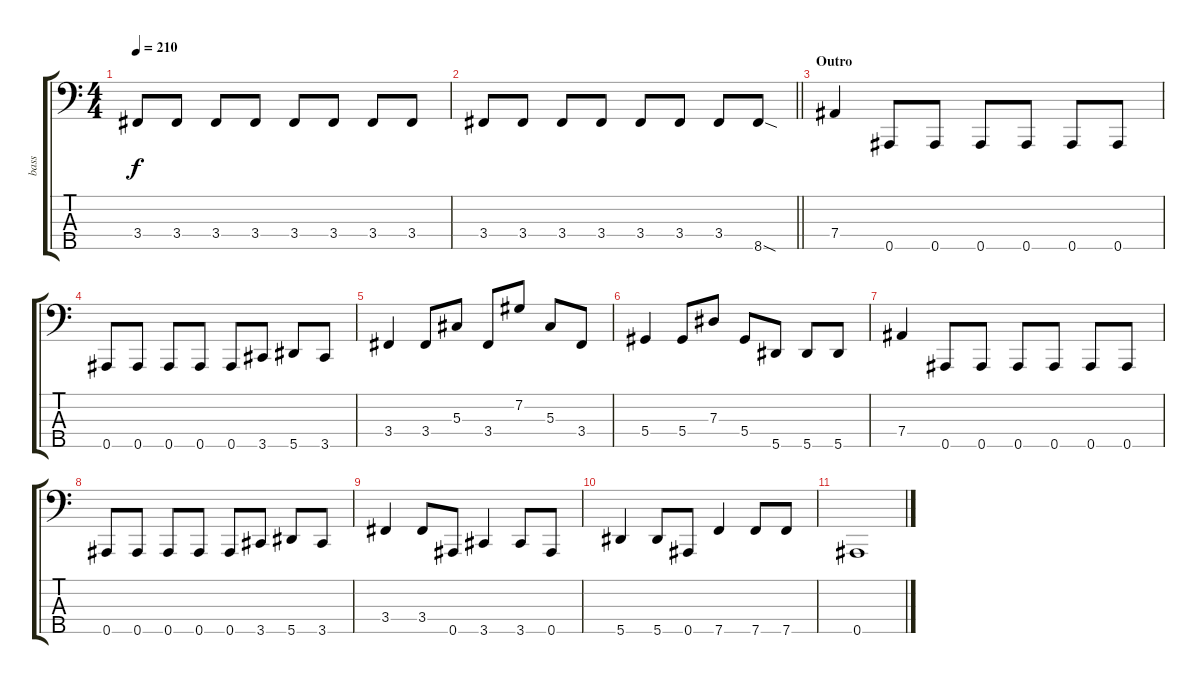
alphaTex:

\track ("bass" "bass") {solo instrument electricbassfinger}
\staff {score tabs}
\tuning (Gb2 Db2 Ab1 Eb1 Bb0) {hide}
\ts (4 4)
\tempo 210
\clef f4
\ks c
3.4.8{dy f} 3.4.8 3.4.8 3.4.8 3.4.8 3.4.8 3.4.8 3.4.8 |
\barLineRight lightlight
3.4.8 3.4.8 3.4.8 3.4.8 3.4.8 3.4.8 3.4.8 8.5{sod}.8 |
\section ("" "Outro")
7.4.4 0.5.8 0.5.8 0.5.8 0.5.8 0.5.8 0.5.8 |
0.5.8 0.5.8 0.5.8 0.5.8 0.5.8 3.5.8 5.5.8 3.5.8 |
3.4.4 3.4.8 5.3.8 3.4.8 7.2.8 5.3.8 3.4.8 |
5.4.4 5.4.8 7.3.8 5.4.8 5.5.8 5.5.8 5.5.8 |
7.4.4 0.5.8 0.5.8 0.5.8 0.5.8 0.5.8 0.5.8 |
0.5.8 0.5.8 0.5.8 0.5.8 0.5.8 3.5.8 5.5.8 3.5.8 |
3.4.4 3.4.8 0.5.8 3.5.4 3.5.8 0.5.8 |
5.5.4 5.5.8 0.5.8 7.5.4 7.5.8 7.5.8 |
0.5.1
